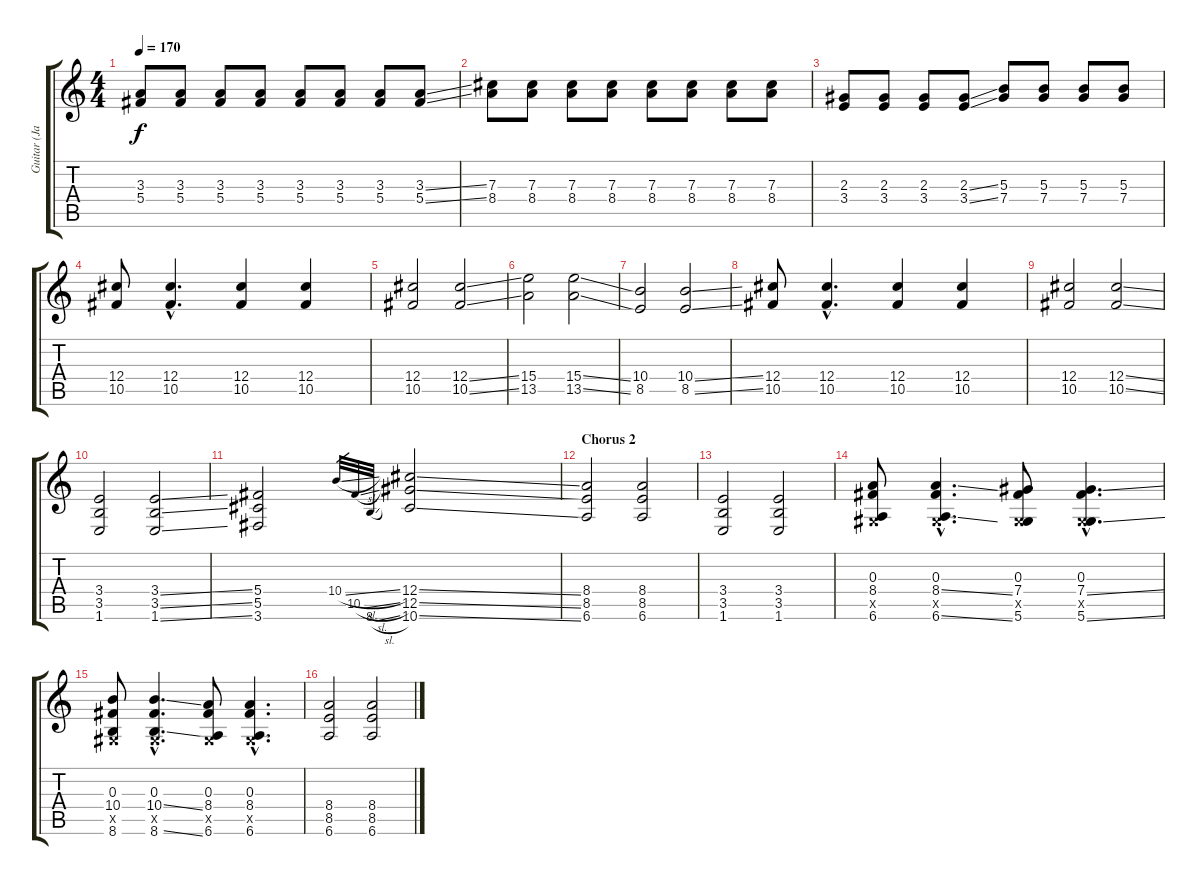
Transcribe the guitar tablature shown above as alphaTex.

\track ("Guitar (Jade)" "Guitar (Ja") {instrument overdrivenguitar}
\staff {score tabs}
\tuning (Eb4 Bb3 Gb3 Db3 Ab2 Eb2) {hide}
\ts (4 4)
\tempo 170
\clef g2
\ks c
(3.3 5.4).8{dy f instrument overdrivenguitar} (3.3 5.4).8 (3.3 5.4).8 (3.3 5.4).8 (3.3 5.4).8 (3.3 5.4).8 (3.3 5.4).8 (3.3{ss} 5.4{ss}).8 |
(7.3 8.4).8 (7.3 8.4).8 (7.3 8.4).8 (7.3 8.4).8 (7.3 8.4).8 (7.3 8.4).8 (7.3 8.4).8 (7.3 8.4).8 |
(2.3 3.4).8 (2.3 3.4).8 (2.3 3.4).8 (2.3{ss} 3.4{ss}).8 (5.3 7.4).8 (5.3 7.4).8 (5.3 7.4).8 (5.3 7.4).8 |
(12.4 10.5).8 (12.4{hac} 10.5{hac}).4{d} (12.4 10.5).4 (12.4 10.5).4 |
(12.4 10.5).2 (12.4{ss} 10.5{ss}).2 |
(15.4 13.5).2 (15.4{ss} 13.5{ss}).2 |
(10.4 8.5).2 (10.4{ss} 8.5{ss}).2 |
(12.4 10.5).8 (12.4{hac} 10.5{hac}).4{d} (12.4 10.5).4 (12.4 10.5).4 |
(12.4 10.5).2 (12.4{ss} 10.5{ss}).2 |
(3.4 3.5 1.6).2 (3.4{ss} 3.5{ss} 1.6{ss}).2 |
(5.4 5.5 3.6).2 10.4{sl}.32{gr} 10.5{sl}.32{gr} 8.6{sl}.32{gr} (12.4{ss} 12.5{ss} 10.6{ss}).2 |
\section ("" "Chorus 2")
(8.4 8.5 6.6).2 (8.4 8.5 6.6).2 |
(3.4 3.5 1.6).2 (3.4 3.5 1.6).2 |
(0.3 8.4 0.5{x} 6.6).8 (0.3{hac} 8.4{ss hac} 0.5{hac x} 6.6{ss hac}).4{d} (0.3 7.4 0.5{x} 5.6).8 (0.3{hac} 7.4{ss hac} 0.5{hac x} 5.6{ss hac}).4{d} |
(0.3 10.4 0.5{x} 8.6).8 (0.3{hac} 10.4{ss hac} 0.5{hac x} 8.6{ss hac}).4{d} (0.3 8.4 0.5{x} 6.6).8 (0.3{hac} 8.4{hac} 0.5{hac x} 6.6{hac}).4{d} |
(8.4 8.5 6.6).2 (8.4 8.5 6.6).2
